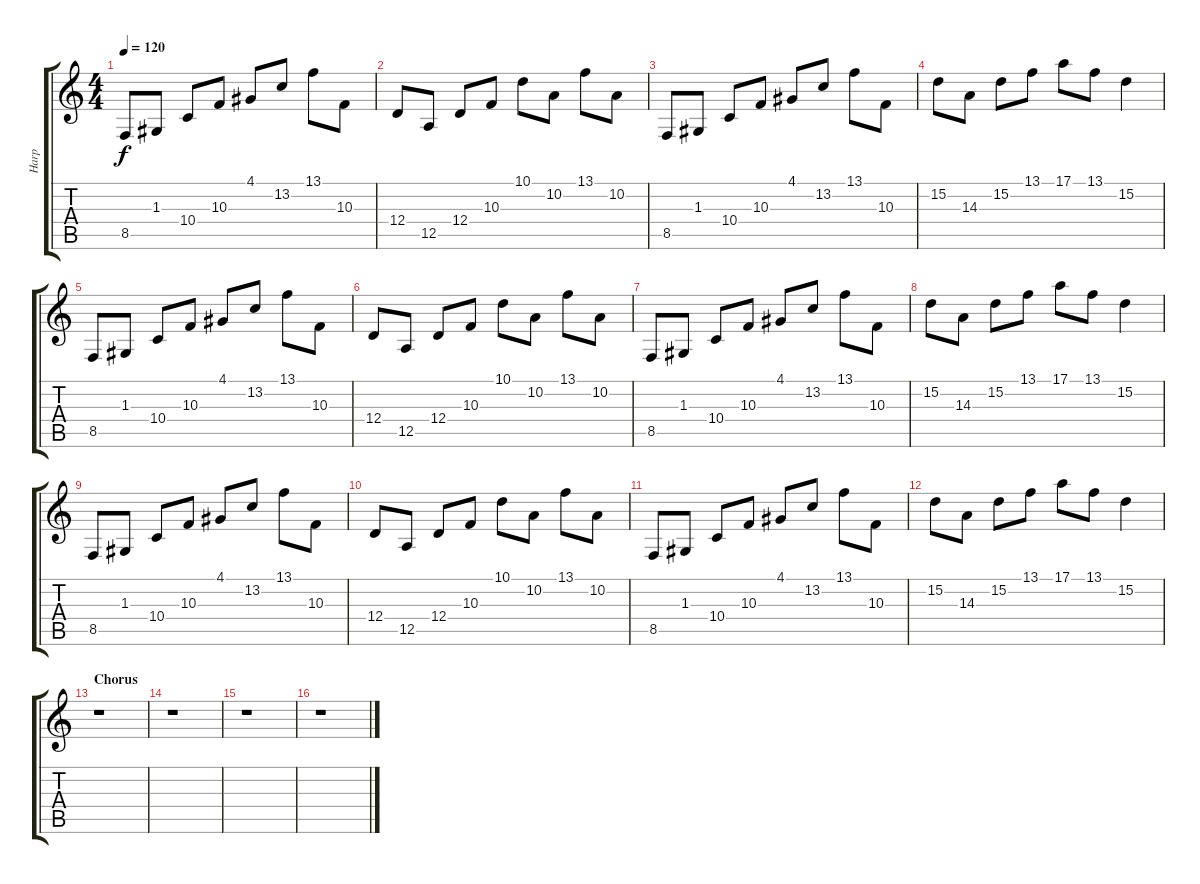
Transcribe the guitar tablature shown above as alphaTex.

\track ("Harp" "Harp") {instrument orchestralharp}
\staff {score tabs}
\tuning (E4 B3 G3 D3 A2 E2) {hide}
\ts (4 4)
\tempo 120
\clef g2
\ks c
8.5.8{dy f} 1.3.8 10.4.8 10.3.8 4.1.8 13.2.8 13.1.8 10.3.8 |
12.4.8 12.5.8 12.4.8 10.3.8 10.1.8 10.2.8 13.1.8 10.2.8 |
8.5.8 1.3.8 10.4.8 10.3.8 4.1.8 13.2.8 13.1.8 10.3.8 |
15.2.8 14.3.8 15.2.8 13.1.8 17.1.8 13.1.8 15.2.4 |
8.5.8 1.3.8 10.4.8 10.3.8 4.1.8 13.2.8 13.1.8 10.3.8 |
12.4.8 12.5.8 12.4.8 10.3.8 10.1.8 10.2.8 13.1.8 10.2.8 |
8.5.8 1.3.8 10.4.8 10.3.8 4.1.8 13.2.8 13.1.8 10.3.8 |
15.2.8 14.3.8 15.2.8 13.1.8 17.1.8 13.1.8 15.2.4 |
8.5.8 1.3.8 10.4.8 10.3.8 4.1.8 13.2.8 13.1.8 10.3.8 |
12.4.8 12.5.8 12.4.8 10.3.8 10.1.8 10.2.8 13.1.8 10.2.8 |
8.5.8 1.3.8 10.4.8 10.3.8 4.1.8 13.2.8 13.1.8 10.3.8 |
15.2.8 14.3.8 15.2.8 13.1.8 17.1.8 13.1.8 15.2.4 |
\section ("" "Chorus")
r.1 |
r.1 |
r.1 |
r.1
